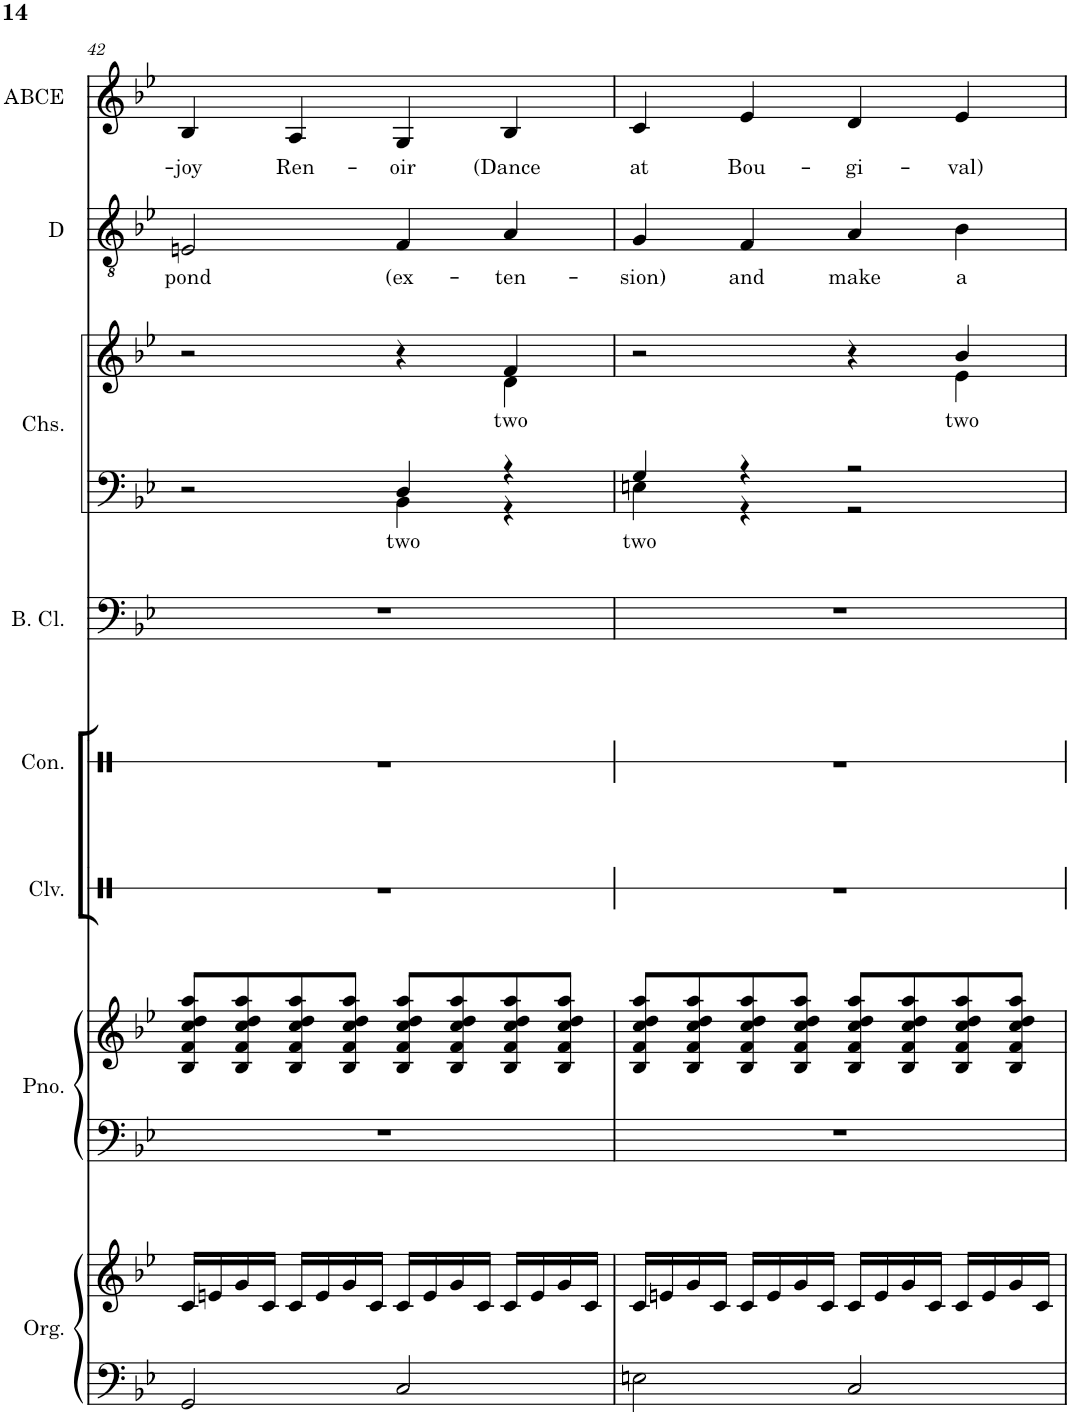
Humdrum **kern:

**kern	**kern	**kern	**kern	**kern	**kern	**kern	**kern	**text	**kern	**text	**kern	**text	**kern	**text
*part8	*part8	*part7	*part7	*part6	*part5	*part4	*part3	*part3	*part3	*part3	*part2	*part2	*part1	*part1
*staff11	*staff10	*staff9	*staff8	*staff7	*staff6	*staff5	*staff4	*staff4	*staff3	*staff3	*staff2	*staff2	*staff1	*staff1
*I"Organ	*	*I"Piano	*	*I"Claves	*I"Congas	*I"Bass Clarinet	*I"Chorus	*	*	*	*I"Dan	*	*I"Allie Belle Celle Ellie	*
*I'Org.	*	*I'Pno.	*	*I'Clv.	*I'Con.	*I'B. Cl.	*I'Chs.	*	*	*	*I'D	*	*I'ABCE	*
!!LO:PB:g=z
*clefF4	*clefG2	*clefF4	*clefG2	*clefX	*clefX	*clefF4	*clefF4	*	*clefG2	*	*clefGv2	*	*clefG2	*
*	*	*	*	*	*	*Trd8c14	*	*	*	*	*Trd8c14	*	*Trd1c2	*
*k[b-e-]	*k[b-e-]	*k[b-e-]	*k[b-e-]	*k[]	*k[]	*k[b-e-]	*k[b-e-]	*	*k[b-e-]	*	*k[b-e-]	*	*k[b-e-]	*
*M4/4	*M4/4	*M4/4	*M4/4	*M4/4	*M4/4	*M4/4	*M4/4	*	*M4/4	*	*M4/4	*	*M4/4	*
=42	=42	=42	=42	=42	=42	=42	=42	=42	=42	=42	=42	=42	=42	=42
*	*	*	*	*	*	*	*^	*	*^	*	*	*	*	*
!	!	!	!	!	!	!	!	!	!	!	!	!	!	!LO:LY:b	!	!LO:LY:b
2GG/	16c/LL	1r	8B-/ 8f/ 8cc/ 8dd/ 8aa/L	1r	1r	1r	2r	2ryy	.	2r	2.ryy	.	2En/	pond	4B-/	-joy
.	16en/	.	.	.	.	.	.	.	.	.	.	.	.	.	.	.
.	16g/	.	8B-/ 8f/ 8cc/ 8dd/ 8aa/	.	.	.	.	.	.	.	.	.	.	.	.	.
.	16c/JJ	.	.	.	.	.	.	.	.	.	.	.	.	.	.	.
!	!	!	!	!	!	!	!	!	!	!	!	!	!	!	!	!LO:LY:b
.	16c/LL	.	8B-/ 8f/ 8cc/ 8dd/ 8aa/	.	.	.	.	.	.	.	.	.	.	.	4A/	Ren-
.	16e/	.	.	.	.	.	.	.	.	.	.	.	.	.	.	.
.	16g/	.	8B-/ 8f/ 8cc/ 8dd/ 8aa/J	.	.	.	.	.	.	.	.	.	.	.	.	.
.	16c/JJ	.	.	.	.	.	.	.	.	.	.	.	.	.	.	.
!	!	!	!	!	!	!	!	!	!LO:LY:b	!	!	!	!	!LO:LY:b	!	!LO:LY:b
2C/	16c/LL	.	8B-/ 8f/ 8cc/ 8dd/ 8aa/L	.	.	.	4D/	4BB-\	two	4r	.	.	4F/	(ex-	4G/	-oir
.	16e/	.	.	.	.	.	.	.	.	.	.	.	.	.	.	.
.	16g/	.	8B-/ 8f/ 8cc/ 8dd/ 8aa/	.	.	.	.	.	.	.	.	.	.	.	.	.
.	16c/JJ	.	.	.	.	.	.	.	.	.	.	.	.	.	.	.
!	!	!	!	!	!	!	!	!	!	!	!	!LO:LY:b	!	!LO:LY:b	!	!LO:LY:b
.	16c/LL	.	8B-/ 8f/ 8cc/ 8dd/ 8aa/	.	.	.	4r	4r	.	4f/	4d\	two	4A/	-ten-	4B-/	(Dance
.	16e/	.	.	.	.	.	.	.	.	.	.	.	.	.	.	.
.	16g/	.	8B-/ 8f/ 8cc/ 8dd/ 8aa/J	.	.	.	.	.	.	.	.	.	.	.	.	.
.	16c/JJ	.	.	.	.	.	.	.	.	.	.	.	.	.	.	.
=43	=43	=43	=43	=43	=43	=43	=43	=43	=43	=43	=43	=43	=43	=43	=43	=43
!	!	!	!	!	!	!	!	!	!LO:LY:b	!	!	!	!	!LO:LY:b	!	!LO:LY:b
2En\	16c/LL	1r	8B-/ 8f/ 8cc/ 8dd/ 8aa/L	1r	1r	1r	4G/	4En\	two	2r	2.ryy	.	4G/	-sion)	4c/	at
.	16en/	.	.	.	.	.	.	.	.	.	.	.	.	.	.	.
.	16g/	.	8B-/ 8f/ 8cc/ 8dd/ 8aa/	.	.	.	.	.	.	.	.	.	.	.	.	.
.	16c/JJ	.	.	.	.	.	.	.	.	.	.	.	.	.	.	.
!	!	!	!	!	!	!	!	!	!	!	!	!	!	!LO:LY:b	!	!LO:LY:b
.	16c/LL	.	8B-/ 8f/ 8cc/ 8dd/ 8aa/	.	.	.	4r	4r	.	.	.	.	4F/	and	4e-/	Bou-
.	16e/	.	.	.	.	.	.	.	.	.	.	.	.	.	.	.
.	16g/	.	8B-/ 8f/ 8cc/ 8dd/ 8aa/J	.	.	.	.	.	.	.	.	.	.	.	.	.
.	16c/JJ	.	.	.	.	.	.	.	.	.	.	.	.	.	.	.
!	!	!	!	!	!	!	!	!	!	!	!	!	!	!LO:LY:b	!	!LO:LY:b
2C/	16c/LL	.	8B-/ 8f/ 8cc/ 8dd/ 8aa/L	.	.	.	2r	2r	.	4r	.	.	4A/	make	4d/	-gi-
.	16e/	.	.	.	.	.	.	.	.	.	.	.	.	.	.	.
.	16g/	.	8B-/ 8f/ 8cc/ 8dd/ 8aa/	.	.	.	.	.	.	.	.	.	.	.	.	.
.	16c/JJ	.	.	.	.	.	.	.	.	.	.	.	.	.	.	.
!	!	!	!	!	!	!	!	!	!	!	!	!LO:LY:b	!	!LO:LY:b	!	!LO:LY:b
.	16c/LL	.	8B-/ 8f/ 8cc/ 8dd/ 8aa/	.	.	.	.	.	.	4b-/	4e-\	two	4B-\	a	4e-/	-val)
.	16e/	.	.	.	.	.	.	.	.	.	.	.	.	.	.	.
.	16g/	.	8B-/ 8f/ 8cc/ 8dd/ 8aa/J	.	.	.	.	.	.	.	.	.	.	.	.	.
.	16c/JJ	.	.	.	.	.	.	.	.	.	.	.	.	.	.	.
*	*	*	*	*	*	*	*v	*v	*	*	*	*	*	*	*	*
*	*	*	*	*	*	*	*	*	*v	*v	*	*	*	*	*
=	=	=	=	=	=	=	=	=	=	=	=	=	=	=
*-	*-	*-	*-	*-	*-	*-	*-	*-	*-	*-	*-	*-	*-	*-
